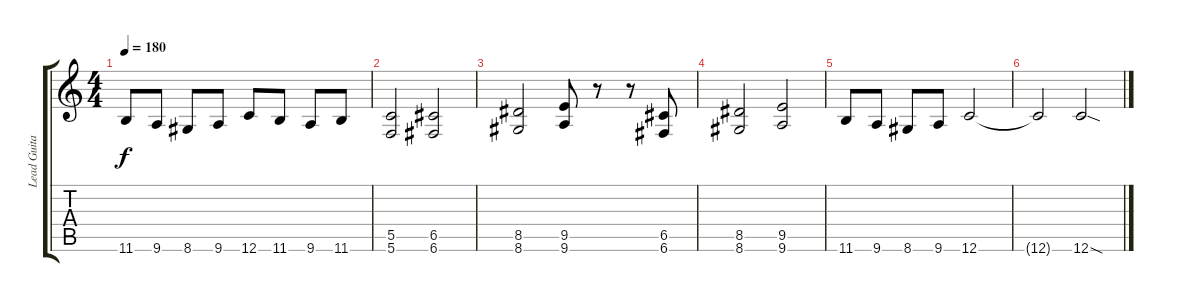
\track ("Lead Guitar" "Lead Guita") {instrument distortionguitar}
\staff {score tabs}
\tuning (D4 A3 F3 C3 G2 C2) {hide}
\ts (4 4)
\tempo 180
\clef g2
\ks c
11.6.8{dy f} 9.6.8 8.6.8 9.6.8 12.6.8 11.6.8 9.6.8 11.6.8 |
(5.5 5.6).2 (6.5 6.6).2 |
(8.5 8.6).2 (9.5 9.6).8 r.8 r.8 (6.5 6.6).8 |
(8.5 8.6).2 (9.5 9.6).2 |
11.6.8 9.6.8 8.6.8 9.6.8 12.6.2 |
12.6{t}.2 12.6{sod}.2
